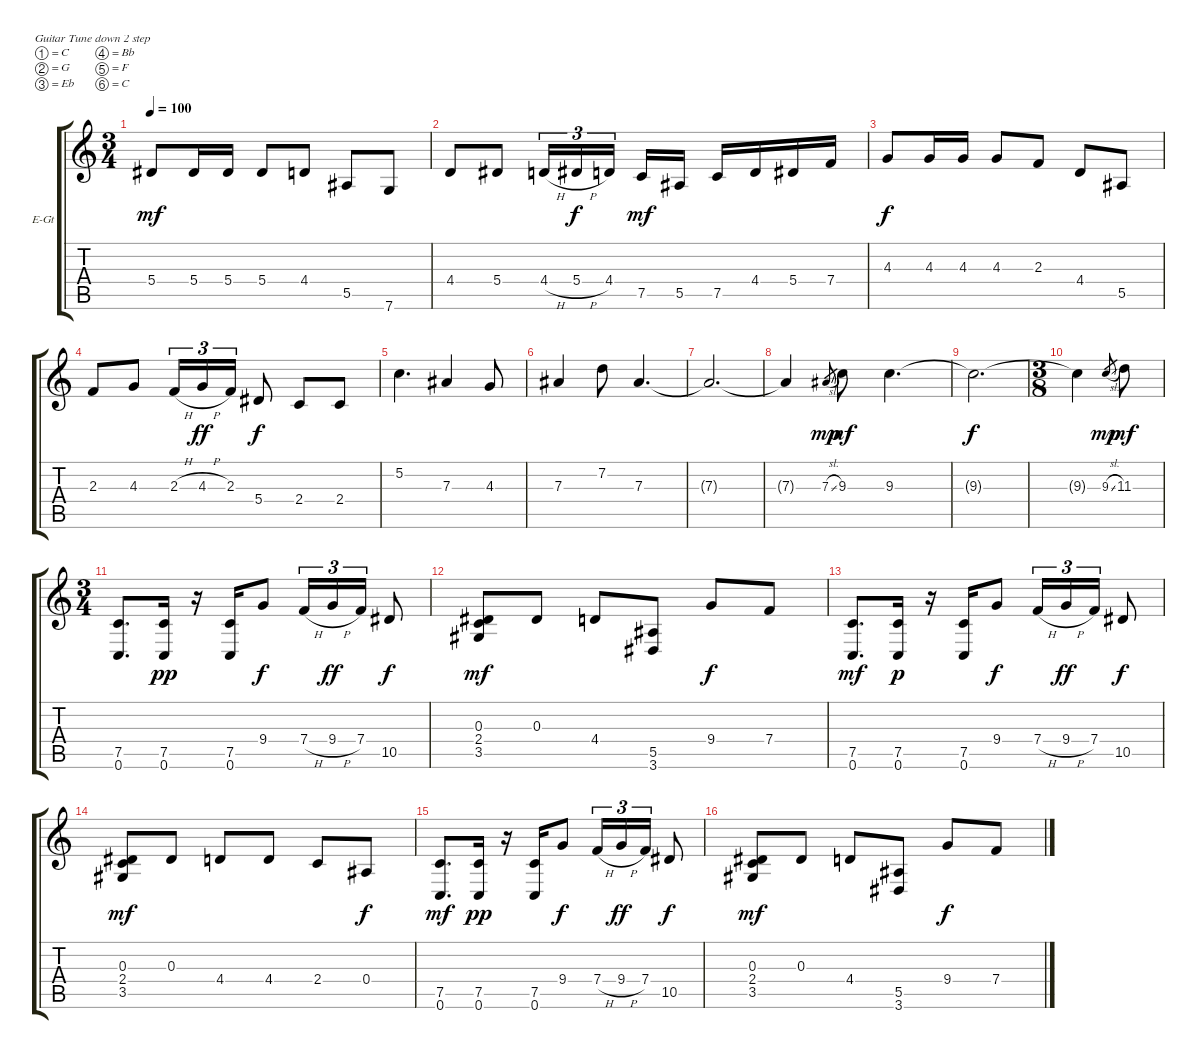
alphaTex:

\bracketExtendMode groupsimilarinstruments
\firstSystemTrackNameOrientation horizontal
\otherSystemsTrackNameOrientation horizontal
\track ("Guitar 2 (Lead)" "E-Gt") {instrument distortionguitar}
\staff {score tabs}
\tuning (C4 G3 Eb3 Bb2 F2 C2)
\ts (3 4)
\tempo 100
\clef g2
\ks c
5.4.8{dy mf} 5.4.16 5.4.16 5.4.8 4.4.8 5.5.8 7.6.8 |
4.4.8 5.4.8 4.4{h}.16{tu (3 2)} 5.4{h}.16{tu (3 2) dy f} 4.4.16{tu (3 2)} 7.5.16{dy mf} 5.5.16 7.5.16 4.4.16 5.4.16 7.4.16 |
4.3.8{dy f} 4.3.16 4.3.16 4.3.8 2.3.8 4.4.8 5.5.8 |
2.3.8 4.3.8 2.3{h}.16{tu (3 2)} 4.3{h}.16{tu (3 2) dy ff} 2.3.16{tu (3 2)} 5.4.8{dy f} 2.4.8 2.4.8 |
5.2.4{d} 7.3.4 4.3.8 |
7.3.4 7.2.8 7.3.4{d} |
7.3{t}.2{d} |
7.3{t}.4 7.3{sl}.8{gr dy mp} 9.3.8{dy mf} 9.3.4{d} |
9.3{t}.2{d dy f} |
\ts (3 8)
9.3{t}.4 9.3{sl}.8{gr dy mp} 11.3.8{dy mf} |
\ts (3 4)
(7.5 0.6).8{d} (7.5 0.6).16{dy pp} r.16 (7.5 0.6).16 9.4.8{dy f} 7.4{h}.16{tu (3 2)} 9.4{h}.16{tu (3 2) dy ff} 7.4.16{tu (3 2)} 10.5.8{dy f} |
(0.3 2.4 3.5).8{dy mf} 0.3.8 4.4.8 (5.5 3.6).8 9.4.8{dy f} 7.4.8 |
(7.5 0.6).8{d dy mf} (7.5 0.6).16{dy p} r.16 (7.5 0.6).16 9.4.8{dy f} 7.4{h}.16{tu (3 2)} 9.4{h}.16{tu (3 2) dy ff} 7.4.16{tu (3 2)} 10.5.8{dy f} |
(0.3 2.4 3.5).8{dy mf} 0.3.8 4.4.8 4.4.8 2.4.8 0.4.8{dy f} |
(7.5 0.6).8{d dy mf} (7.5 0.6).16{dy pp} r.16 (7.5 0.6).16 9.4.8{dy f} 7.4{h}.16{tu (3 2)} 9.4{h}.16{tu (3 2) dy ff} 7.4.16{tu (3 2)} 10.5.8{dy f} |
(0.3 2.4 3.5).8{dy mf} 0.3.8 4.4.8 (5.5 3.6).8 9.4.8{dy f} 7.4.8
